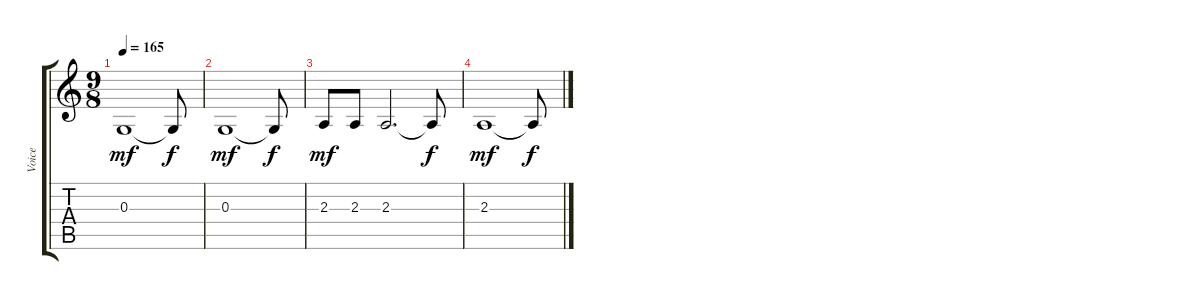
\track ("Voice" "Voice") {instrument voiceoohs}
\staff {score tabs}
\tuning (E4 B3 G3 D3 A2 E2) {hide}
\ts (9 8)
\tempo 165
\clef g2
\ks c
0.3.1{dy mf} 0.3{t}.8{dy f} |
0.3.1{dy mf} 0.3{t}.8{dy f} |
2.3.8{dy mf} 2.3.8 2.3.2{d} 2.3{t}.8{dy f} |
2.3.1{dy mf} 2.3{t}.8{dy f}
